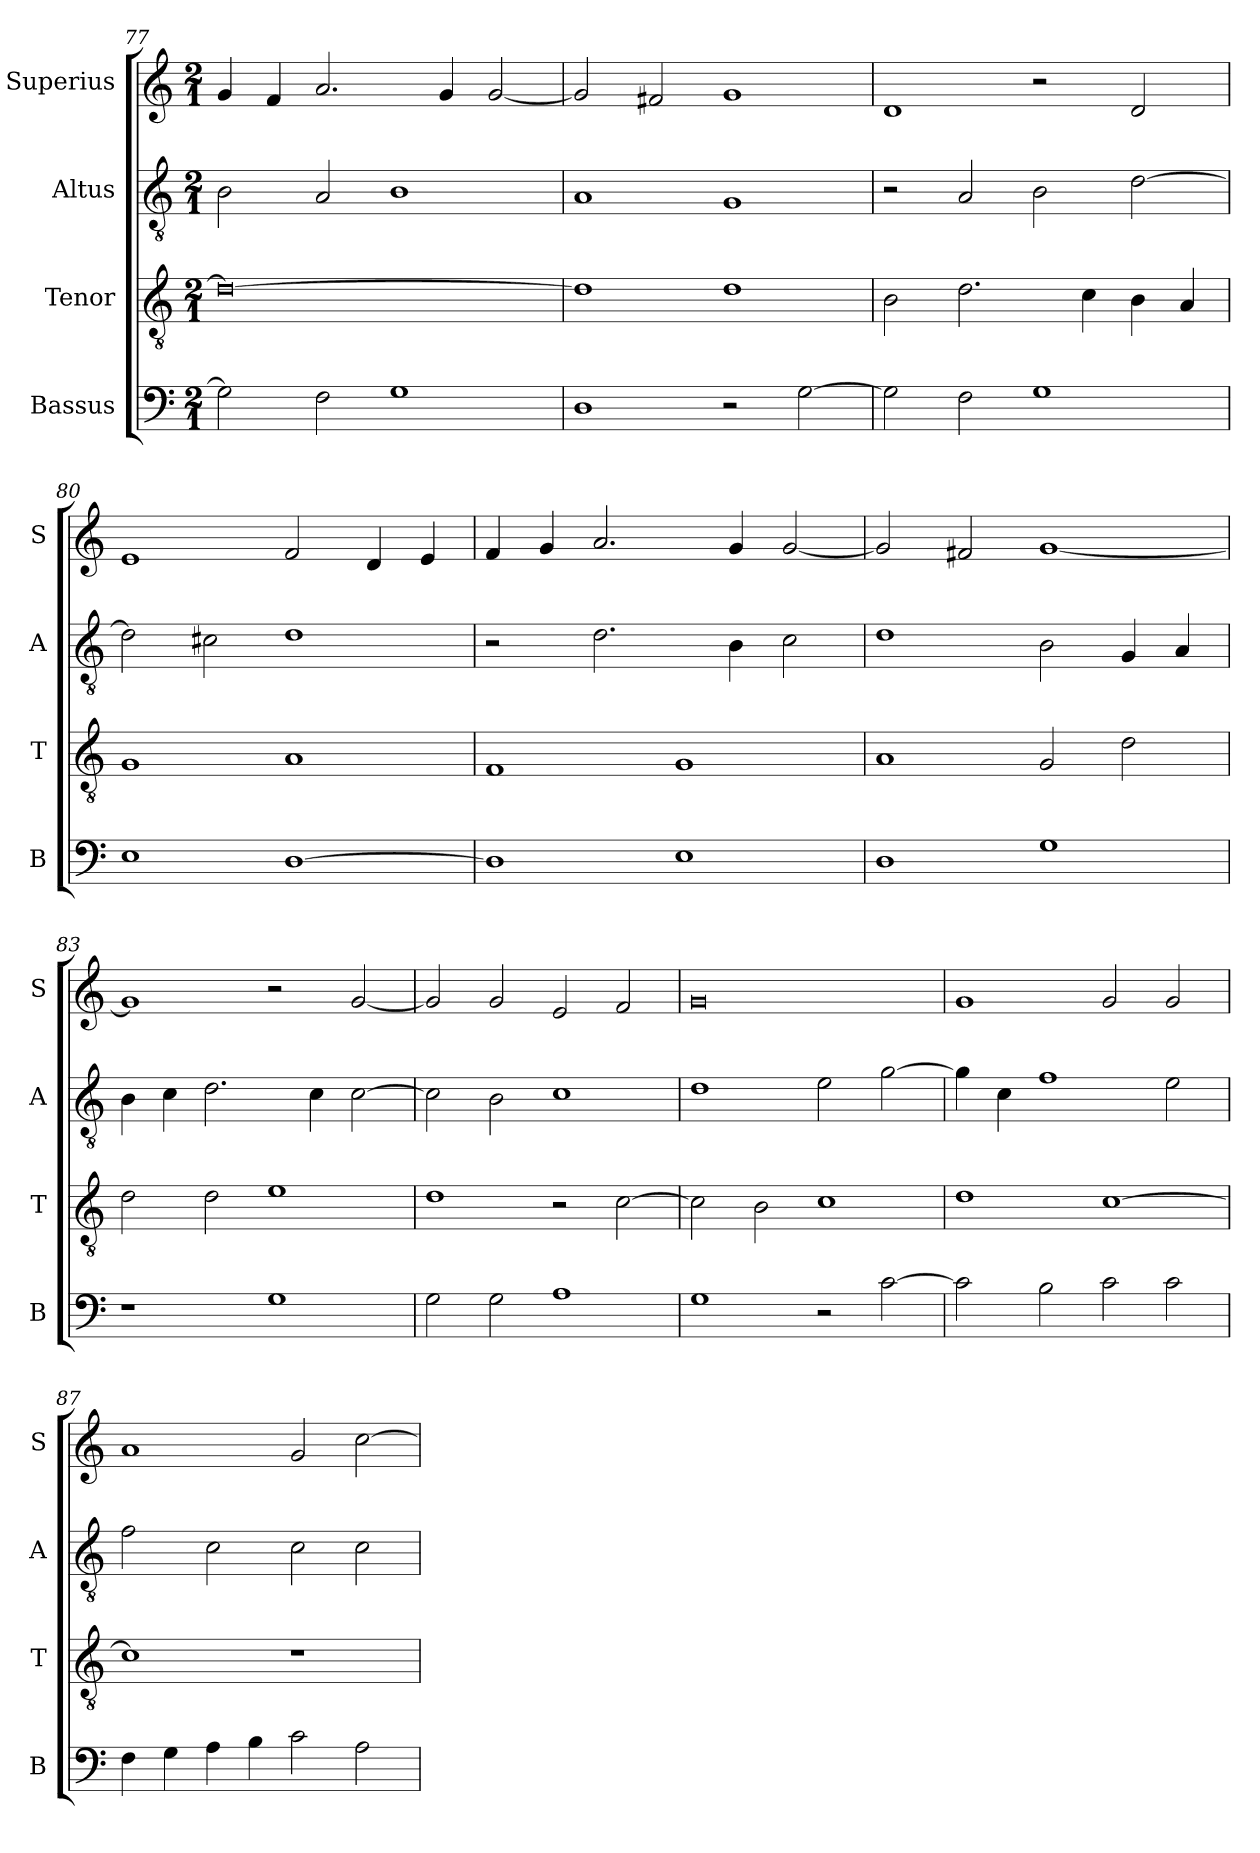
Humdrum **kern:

**kern	**kern	**kern	**kern
*part4	*part3	*part2	*part1
*staff4	*staff3	*staff2	*staff1
*I"Bassus	*I"Tenor	*I"Altus	*I"Superius
*I'B	*I'T	*I'A	*I'S
*clefF4	*clefGv2	*clefGv2	*clefG2
*k[]	*k[]	*k[]	*k[]
*C:	*C:	*C:	*C:
*M2/1	*M2/1	*M2/1	*M2/1
=77	=77	=77	=77
2G]	0d_	2B	4g
.	.	.	4f
2F	.	2A	2.a
1G	.	1B	.
.	.	.	4g
.	.	.	[2g
=78	=78	=78	=78
1D	1d]	1A	2g]
.	.	.	2f#X
2r	1d	1G	1g
[2G	.	.	.
=79	=79	=79	=79
2G]	2B	2r	1d
2F	2.d	2A	.
1G	.	2B	2r
.	4c	.	.
.	4B	[2d	2d
.	4A	.	.
=80	=80	=80	=80
1E	1G	2d]	1e
.	.	2c#X	.
[1D	1A	1d	2f
.	.	.	4d
.	.	.	4e
=81	=81	=81	=81
1D]	1F	2r	4f
.	.	.	4g
.	.	2.d	2.a
1E	1G	.	.
.	.	4B	4g
.	.	2c	[2g
=82	=82	=82	=82
1D	1A	1d	2g]
.	.	.	2f#X
1G	2G	2B	[1g
.	2d	4G	.
.	.	4A	.
=83	=83	=83	=83
1r	2d	4B	1g]
.	.	4c	.
.	2d	2.d	.
1G	1e	.	2r
.	.	4c	.
.	.	[2c	[2g
=84	=84	=84	=84
2G	1d	2c]	2g]
2G	.	2B	2g
1A	2r	1c	2e
.	[2c	.	2f
=85	=85	=85	=85
1G	2c]	1d	0g
.	2B	.	.
2r	1c	2e	.
[2c	.	[2g	.
=86	=86	=86	=86
2c]	1d	4g]	1g
.	.	4c	.
2B	.	1f	.
2c	[1c	.	2g
2c	.	2e	2g
=87	=87	=87	=87
4F	1c]	2f	1a
4G	.	.	.
4A	.	2c	.
4B	.	.	.
2c	1r	2c	2g
2A	.	2c	[2cc
=	=	=	=
*-	*-	*-	*-
